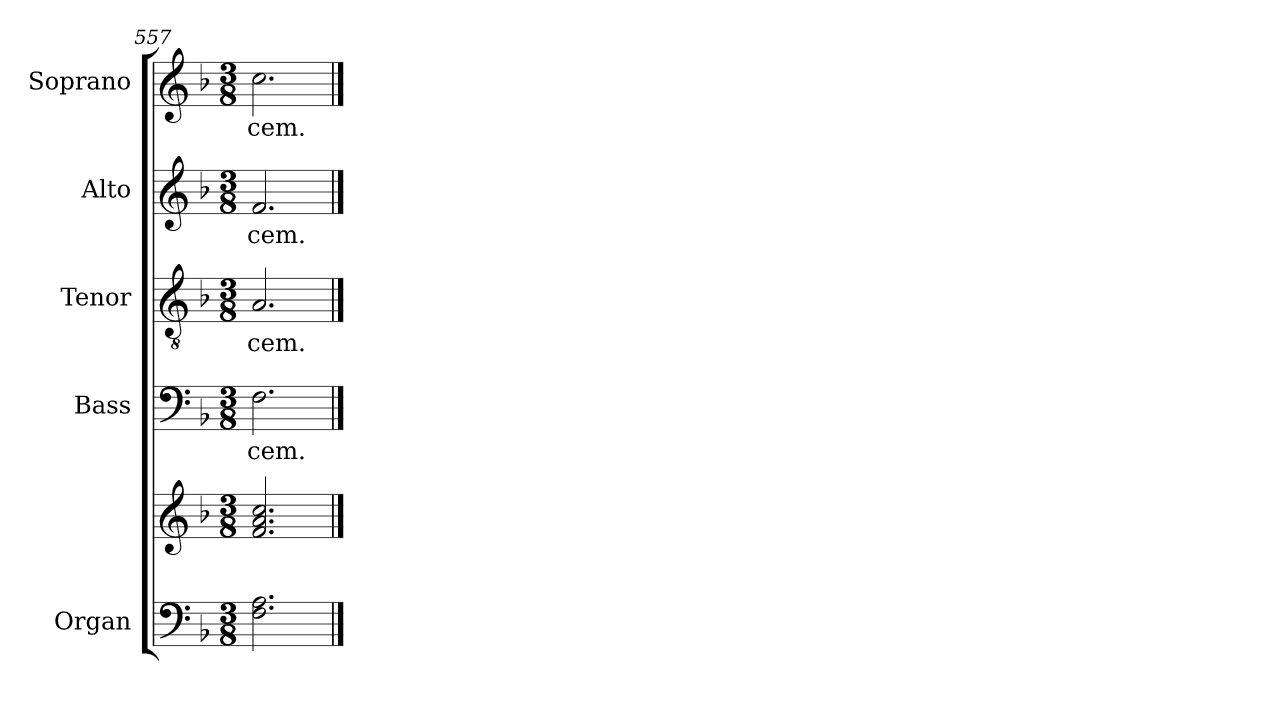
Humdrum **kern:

**kern	**kern	**kern	**text	**kern	**text	**kern	**text	**kern	**text
*part5	*part5	*part4	*part4	*part3	*part3	*part2	*part2	*part1	*part1
*staff6	*staff5	*staff4	*staff4	*staff3	*staff3	*staff2	*staff2	*staff1	*staff1
*I"Organ	*	*I"Bass	*	*I"Tenor	*	*I"Alto	*	*I"Soprano	*
*I'Org.	*	*I'B.	*	*I'T.	*	*I'A.	*	*I'S.	*
*clefF4	*clefG2	*clefF4	*	*clefGv2	*	*clefG2	*	*clefG2	*
*	*	*	*	*ITrd7c12	*	*	*	*	*
*k[b-]	*k[b-]	*k[b-]	*	*k[b-]	*	*k[b-]	*	*k[b-]	*
*F:	*F:	*F:	*	*F:	*	*F:	*	*F:	*
*M3/8	*M3/8	*M3/8	*	*M3/8	*	*M3/8	*	*M3/8	*
=557	=557	=557	=557	=557	=557	=557	=557	=557	=557
!	!	!	!LO:LY:b:color=#000000	!	!	!	!	!	!
!	!	!	!	!	!LO:LY:b:color=#000000	!	!	!	!
!	!	!	!	!	!	!	!LO:LY:b:color=#000000	!	!
!	!	!	!	!	!	!	!	!	!LO:LY:b:color=#000000
2.Fi\ 2.Ai	2.fi/ 2.ai 2.cci	2.Fi\	-cem.	2.AAi/	-cem.	2.fi/	-cem.	2.cci\	-cem.
==	==	==	==	==	==	==	==	==	==
*-	*-	*-	*-	*-	*-	*-	*-	*-	*-
